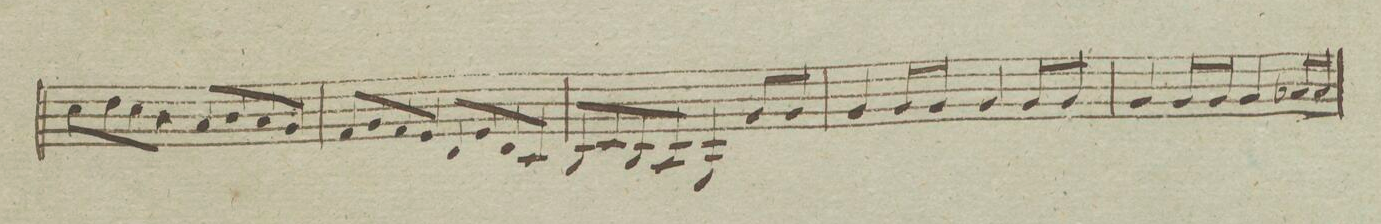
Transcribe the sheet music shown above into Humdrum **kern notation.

**kern	**dynam
*I"Violino. 2do	*
*clefG2	*
*k[]	*
*met(c|)	*
*M2/2	*
8cc\L	.
8dd\	.
8cc\	.
8b\J	.
8a/L	.
8b\	.
8a/	.
8g/J	.
=142	=142
8f/L	.
8g/	.
8f/	.
8e/J	.
8d/L	.
8e/	.
8d/	.
8c/J	.
=143	=143
8B/L	.
8c/	.
8B/	.
8A/J	.
4G/	.
8g/L	.
8g/J	.
=144	=144
4g/	.
8g/L	.
8g/J	.
4g/	.
8g/L	.
8g/J	.
=145	=145
4g/	.
8g/L	.
8g/J	.
4g/	.
8a-X/L	.
8a-/J	.
=146	=146
*-	*-
